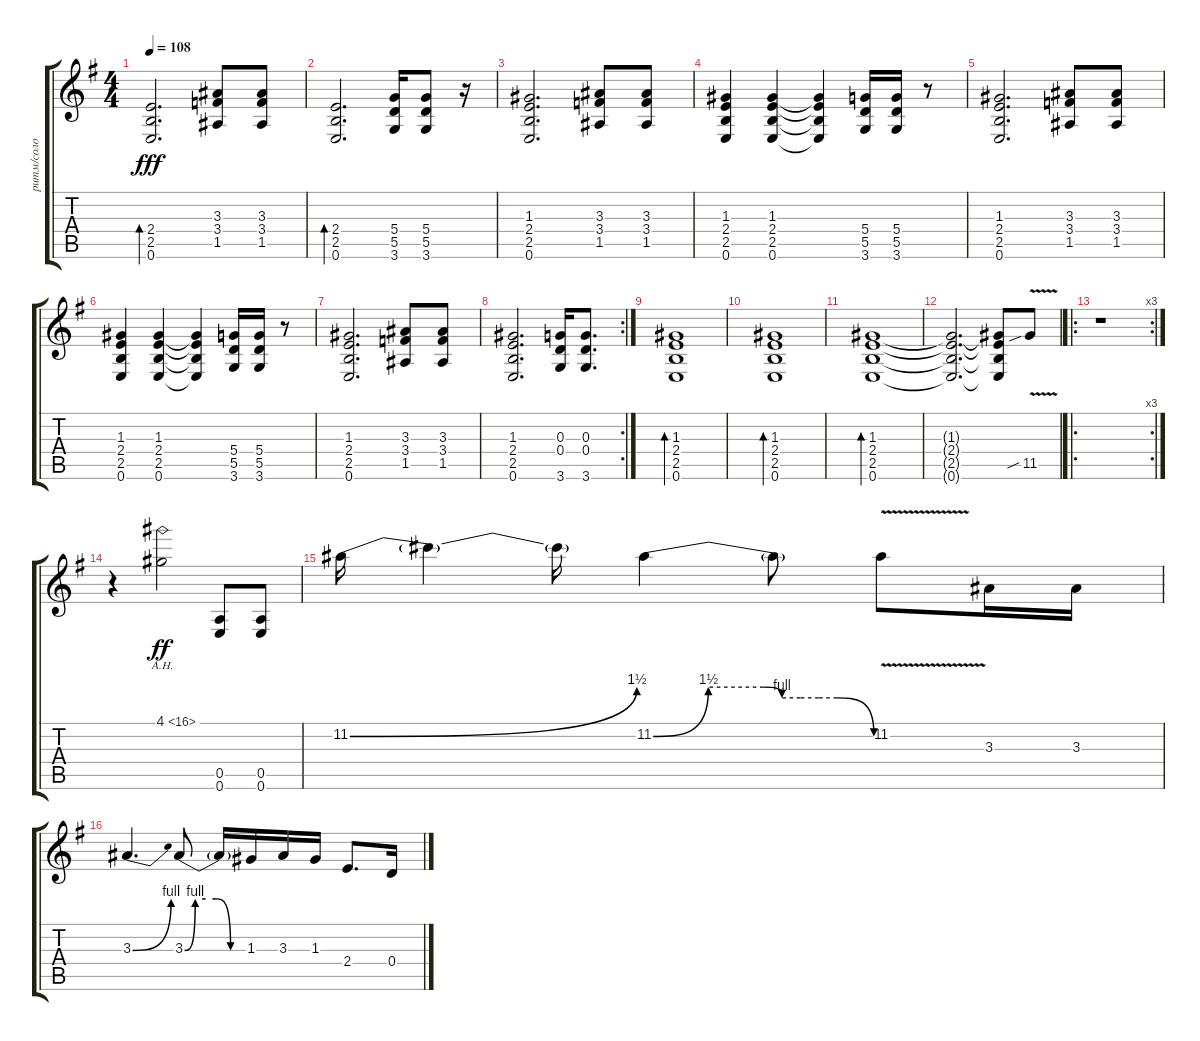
\track ("ритм/соло" "ритм/соло") {instrument acousticguitarsteel}
\staff {score tabs}
\tuning (E4 B3 G3 D3 A2 E2) {hide}
\ts (4 4)
\tempo 108
\clef g2
\ks eminor
(2.4 2.5 0.6).2{d bd 60 dy fff} (3.3 3.4 1.5).8 (3.3 3.4 1.5).8 |
(2.4 2.5 0.6).2{d bd 60} (5.4 5.5 3.6).16 (5.4 5.5 3.6).8 r.16 |
(1.3 2.4 2.5 0.6).2{d} (3.3 3.4 1.5).8 (3.3 3.4 1.5).8 |
(1.3 2.4 2.5 0.6).4 (1.3 2.4 2.5 0.6).4 (1.3{t} 2.4{t} 2.5{t} 0.6{t}).4 (5.4 5.5 3.6).16 (5.4 5.5 3.6).16 r.8 |
(1.3 2.4 2.5 0.6).2{d} (3.3 3.4 1.5).8 (3.3 3.4 1.5).8 |
(1.3 2.4 2.5 0.6).4 (1.3 2.4 2.5 0.6).4 (1.3{t} 2.4{t} 2.5{t} 0.6{t}).4 (5.4 5.5 3.6).16 (5.4 5.5 3.6).16 r.8 |
(1.3 2.4 2.5 0.6).2{d} (3.3 3.4 1.5).8 (3.3 3.4 1.5).8 |
\rc 2
(1.3 2.4 2.5 0.6).2{d} (0.3 0.4 3.6).16 (0.3 0.4 3.6).8{d} |
(1.3 2.4 2.5 0.6).1{bd 60} |
(1.3 2.4 2.5 0.6).1{bd 60} |
(1.3 2.4 2.5 0.6).1{bd 60} |
(1.3{t} 2.4{t} 2.5{t} 0.6{t}).2{d} (1.3{t} 2.4{t} 2.5{t} 0.6{t}).8 11.5{v sib}.8 |
\ro
\rc 3
r.1 |
r.4 4.1{ah 12}.2{dy ff} (0.5 0.6).8 (0.5 0.6).8 |
11.2{be (bend 0 0 60 6)}.16 11.2{t}.4 11.2{t}.16 11.2{be (custom 0 0 15 6 30 6 35 4 40 4 45 4 50 4 60 0)}.4 11.2{t}.8 11.2{v}.8 3.3.16 3.3.16 |
3.3{be (bend 0 0 60 4)}.4{d} 3.3{be (custom 0 0 10 4 20 4 30 4 44 0 60 0)}.8 3.3{t}.16 1.3.16{beam merge} 3.3.16 1.3.16{beam split} 2.4.8{d beam merge} 0.4.16
